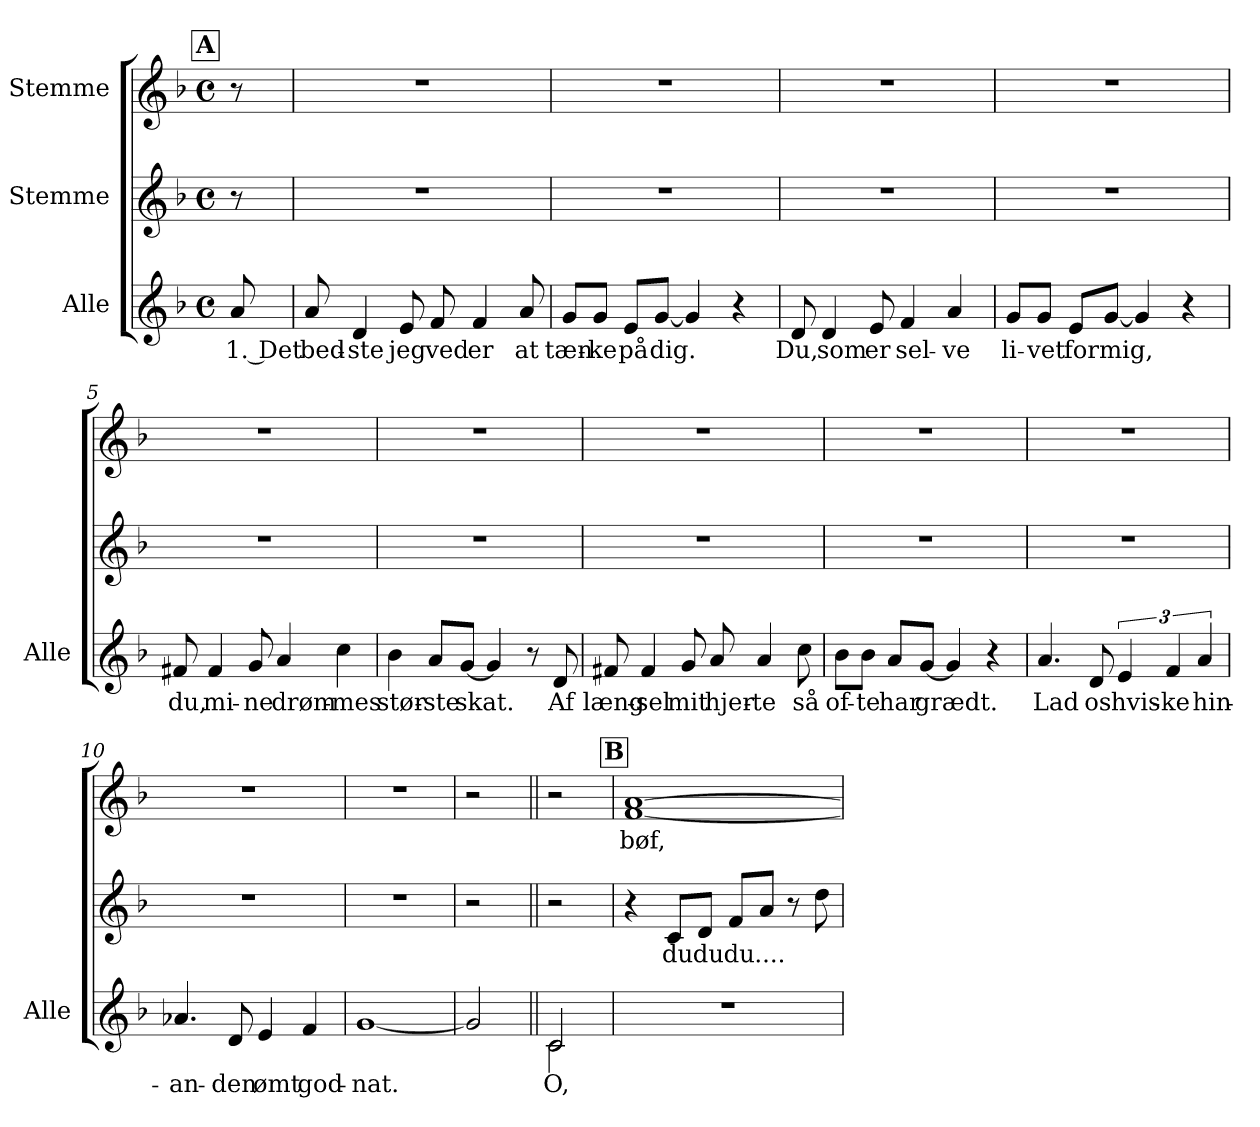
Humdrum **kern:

**kern	**text	**kern	**text	**kern	**text
*part3	*part3	*part2	*part2	*part1	*part1
*staff3	*staff3	*staff2	*staff2	*staff1	*staff1
*I"Alle	*	*I"Stemme	*	*I"Stemme	*
*I'Alle	*	*	*	*	*
*clefG2	*	*clefG2	*	*clefG2	*
*k[b-]	*	*k[b-]	*	*k[b-]	*
*M4/4	*	*M4/4	*	*M4/4	*
*met(c)	*	*met(c)	*	*met(c)	*
!!LO:REH:place=s1:a:B:fs=14:t=A
=	=	=	=	=	=
!	!LO:LY:b	!	!	!	!
8a/	1. Det	8r	.	8r	.
=1	=1	=1	=1	=1	=1
!	!LO:LY:b	!	!	!	!
8a/	bed-	1r	.	1r	.
!	!LO:LY:b	!	!	!	!
4d/	-ste	.	.	.	.
!	!LO:LY:b	!	!	!	!
8e/	jeg	.	.	.	.
!	!LO:LY:b	!	!	!	!
8f/	ved	.	.	.	.
!	!LO:LY:b	!	!	!	!
4f/	er	.	.	.	.
!	!LO:LY:b	!	!	!	!
8a/	at	.	.	.	.
=2	=2	=2	=2	=2	=2
!	!LO:LY:b	!	!	!	!
8g/L	tæn-	1r	.	1r	.
!	!LO:LY:b	!	!	!	!
8g/J	-ke	.	.	.	.
!	!LO:LY:b	!	!	!	!
8e/L	på	.	.	.	.
!	!LO:LY:b	!	!	!	!
[8g/J	dig.	.	.	.	.
4g/]	.	.	.	.	.
4r	.	.	.	.	.
=3	=3	=3	=3	=3	=3
!	!LO:LY:b	!	!	!	!
8d/	Du,	1r	.	1r	.
!	!LO:LY:b	!	!	!	!
4d/	som	.	.	.	.
!	!LO:LY:b	!	!	!	!
8e/	er	.	.	.	.
!	!LO:LY:b	!	!	!	!
4f/	sel-	.	.	.	.
!	!LO:LY:b	!	!	!	!
4a/	-ve	.	.	.	.
!!LO:LB:g=z
=4	=4	=4	=4	=4	=4
!	!LO:LY:b	!	!	!	!
8g/L	li-	1r	.	1r	.
!	!LO:LY:b	!	!	!	!
8g/J	-vet	.	.	.	.
!	!LO:LY:b	!	!	!	!
8e/L	for	.	.	.	.
!	!LO:LY:b	!	!	!	!
[8g/J	mig,	.	.	.	.
4g/]	.	.	.	.	.
4r	.	.	.	.	.
=5	=5	=5	=5	=5	=5
!	!LO:LY:b	!	!	!	!
8f#X/	du,	1r	.	1r	.
!	!LO:LY:b	!	!	!	!
4f#/	mi-	.	.	.	.
!	!LO:LY:b	!	!	!	!
8g/	-ne	.	.	.	.
!	!LO:LY:b	!	!	!	!
4a/	drøm-	.	.	.	.
!	!LO:LY:b	!	!	!	!
4cc\	-mes	.	.	.	.
=6	=6	=6	=6	=6	=6
!	!LO:LY:b	!	!	!	!
4b-\	stør-	1r	.	1r	.
!	!LO:LY:b	!	!	!	!
8a/L	-ste	.	.	.	.
!	!LO:LY:b	!	!	!	!
[8g/J	skat.	.	.	.	.
4g/]	.	.	.	.	.
8r	.	.	.	.	.
!	!LO:LY:b	!	!	!	!
8d/	Af	.	.	.	.
=7	=7	=7	=7	=7	=7
!	!LO:LY:b	!	!	!	!
8f#X/	læng-	1r	.	1r	.
!	!LO:LY:b	!	!	!	!
4f#/	-sel	.	.	.	.
!	!LO:LY:b	!	!	!	!
8g/	mit	.	.	.	.
!	!LO:LY:b	!	!	!	!
8a/	hjer-	.	.	.	.
!	!LO:LY:b	!	!	!	!
4a/	-te	.	.	.	.
!	!LO:LY:b	!	!	!	!
8cc\	så	.	.	.	.
!!LO:LB:g=z
=8	=8	=8	=8	=8	=8
!	!LO:LY:b	!	!	!	!
8b-\L	of-	1r	.	1r	.
!	!LO:LY:b	!	!	!	!
8b-\J	-te	.	.	.	.
!	!LO:LY:b	!	!	!	!
8a/L	har	.	.	.	.
!	!LO:LY:b	!	!	!	!
[8g/J	grædt.	.	.	.	.
4g/]	.	.	.	.	.
4r	.	.	.	.	.
=9	=9	=9	=9	=9	=9
!	!LO:LY:b	!	!	!	!
4.a/	Lad	1r	.	1r	.
!	!LO:LY:b	!	!	!	!
8d/	os	.	.	.	.
!	!LO:LY:b	!	!	!	!
6e/	hvis-	.	.	.	.
!	!LO:LY:b	!	!	!	!
6f/	-ke	.	.	.	.
!	!LO:LY:b	!	!	!	!
6a/	hin-	.	.	.	.
=10	=10	=10	=10	=10	=10
!	!LO:LY:b	!	!	!	!
4.a-X/	-an-	1r	.	1r	.
!	!LO:LY:b	!	!	!	!
8d/	-den	.	.	.	.
!	!LO:LY:b	!	!	!	!
4e/	ømt	.	.	.	.
!	!LO:LY:b	!	!	!	!
4f/	god-	.	.	.	.
=11	=11	=11	=11	=11	=11
!	!LO:LY:b	!	!	!	!
[1g	-nat.	1r	.	1r	.
=12	=12	=12	=12	=12	=12
2g/]	.	2r	.	2r	.
=13||	=13||	=13||	=13||	=13||	=13||
!	!LO:LY:b	!	!	!	!
*^	*	*	*	*	*
2c/	2c\	O,	2r	.	2r	.
!!LO:LB:g=z
!!LO:REH:place=s1:a:B:fs=14:t=B
=14	=14	=14	=14	=14	=14	=14
!	!	!	!	!	!	!LO:LY:b
*v	*v	*	*	*	*^	*
1r	.	4r	.	[1a	[1f	bøf,
!	!	!	!LO:LY:b	!	!	!
.	.	8c/L	du	.	.	.
!	!	!	!LO:LY:b	!	!	!
.	.	8d/J	du	.	.	.
!	!	!	!LO:LY:b	!	!	!
.	.	8f/L	du	.	.	.
!	!	!	!LO:LY:b	!	!	!
.	.	8a/J	....	.	.	.
.	.	8r	.	.	.	.
.	.	8dd\	.	.	.	.
*	*	*	*	*v	*v	*
=	=	=	=	=	=
*-	*-	*-	*-	*-	*-
